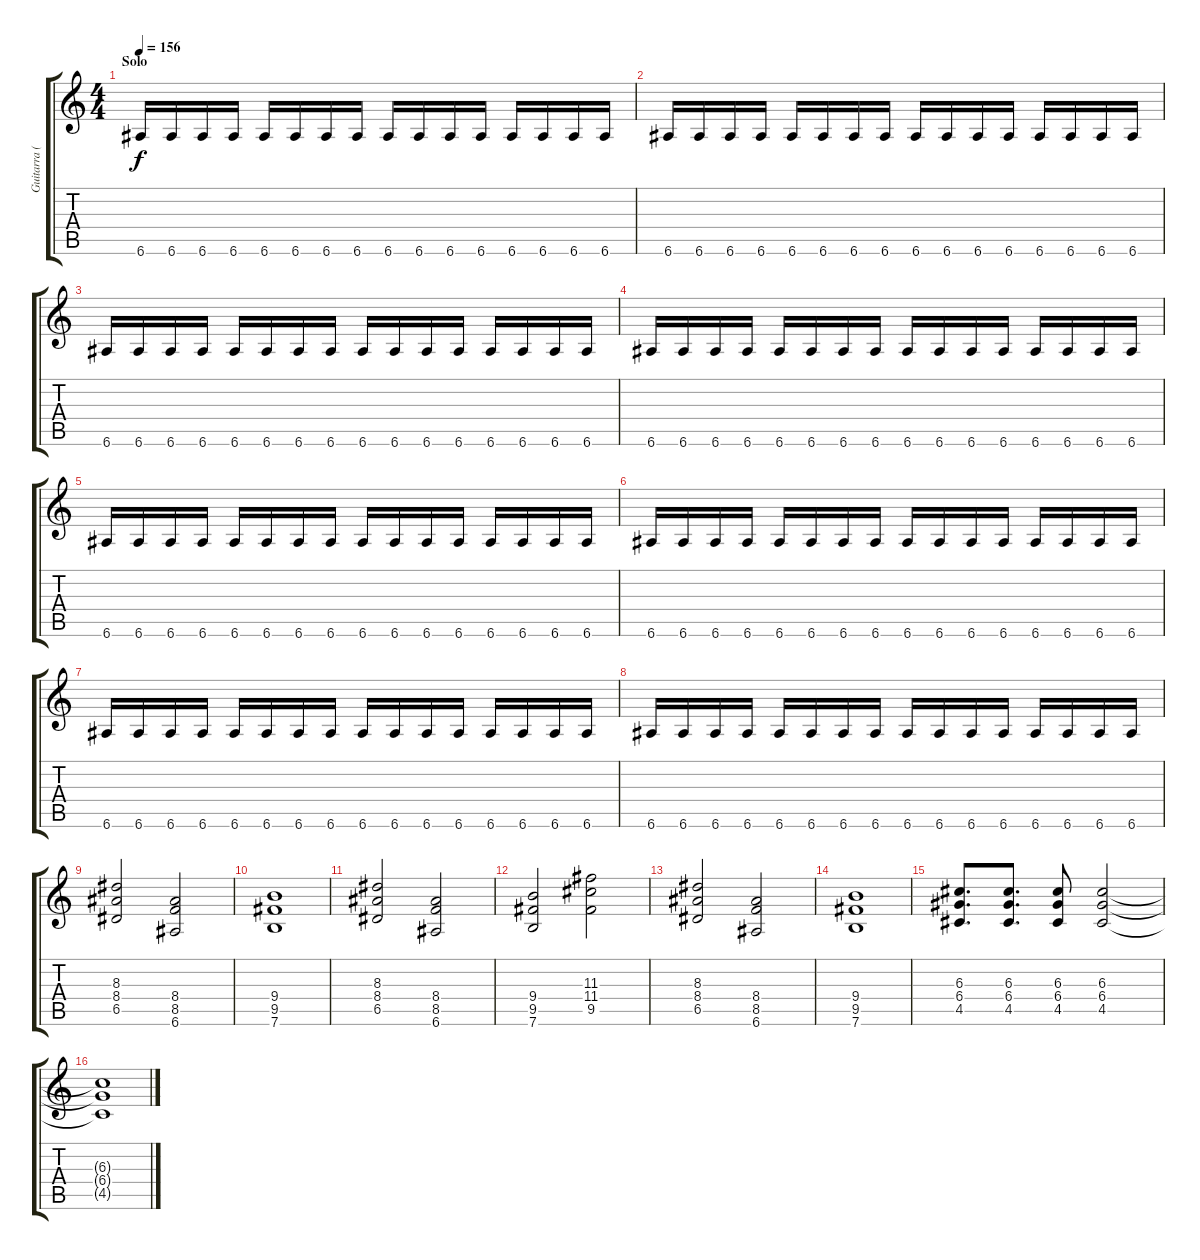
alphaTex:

\track ("Guitarra (Jero)" "Guitarra (") {instrument distortionguitar}
\staff {score tabs}
\tuning (E4 B3 G3 D3 A2 E2) {hide}
\ts (4 4)
\section ("" "Solo")
\tempo 156
\clef g2
\ks c
6.6.16{dy f} 6.6.16 6.6.16 6.6.16 6.6.16 6.6.16 6.6.16 6.6.16 6.6.16 6.6.16 6.6.16 6.6.16 6.6.16 6.6.16 6.6.16 6.6.16 |
6.6.16 6.6.16 6.6.16 6.6.16 6.6.16 6.6.16 6.6.16 6.6.16 6.6.16 6.6.16 6.6.16 6.6.16 6.6.16 6.6.16 6.6.16 6.6.16 |
6.6.16 6.6.16 6.6.16 6.6.16 6.6.16 6.6.16 6.6.16 6.6.16 6.6.16 6.6.16 6.6.16 6.6.16 6.6.16 6.6.16 6.6.16 6.6.16 |
6.6.16 6.6.16 6.6.16 6.6.16 6.6.16 6.6.16 6.6.16 6.6.16 6.6.16 6.6.16 6.6.16 6.6.16 6.6.16 6.6.16 6.6.16 6.6.16 |
6.6.16 6.6.16 6.6.16 6.6.16 6.6.16 6.6.16 6.6.16 6.6.16 6.6.16 6.6.16 6.6.16 6.6.16 6.6.16 6.6.16 6.6.16 6.6.16 |
6.6.16 6.6.16 6.6.16 6.6.16 6.6.16 6.6.16 6.6.16 6.6.16 6.6.16 6.6.16 6.6.16 6.6.16 6.6.16 6.6.16 6.6.16 6.6.16 |
6.6.16 6.6.16 6.6.16 6.6.16 6.6.16 6.6.16 6.6.16 6.6.16 6.6.16 6.6.16 6.6.16 6.6.16 6.6.16 6.6.16 6.6.16 6.6.16 |
6.6.16 6.6.16 6.6.16 6.6.16 6.6.16 6.6.16 6.6.16 6.6.16 6.6.16 6.6.16 6.6.16 6.6.16 6.6.16 6.6.16 6.6.16 6.6.16 |
(8.3 8.4 6.5).2 (8.4 8.5 6.6).2 |
(9.4 9.5 7.6).1 |
(8.3 8.4 6.5).2 (8.4 8.5 6.6).2 |
(9.4 9.5 7.6).2 (11.3 11.4 9.5).2 |
(8.3 8.4 6.5).2 (8.4 8.5 6.6).2 |
(9.4 9.5 7.6).1 |
(6.3 6.4 4.5).8{d} (6.3 6.4 4.5).8{d} (6.3 6.4 4.5).8 (6.3 6.4 4.5).2 |
(6.3{t} 6.4{t} 4.5{t}).1
